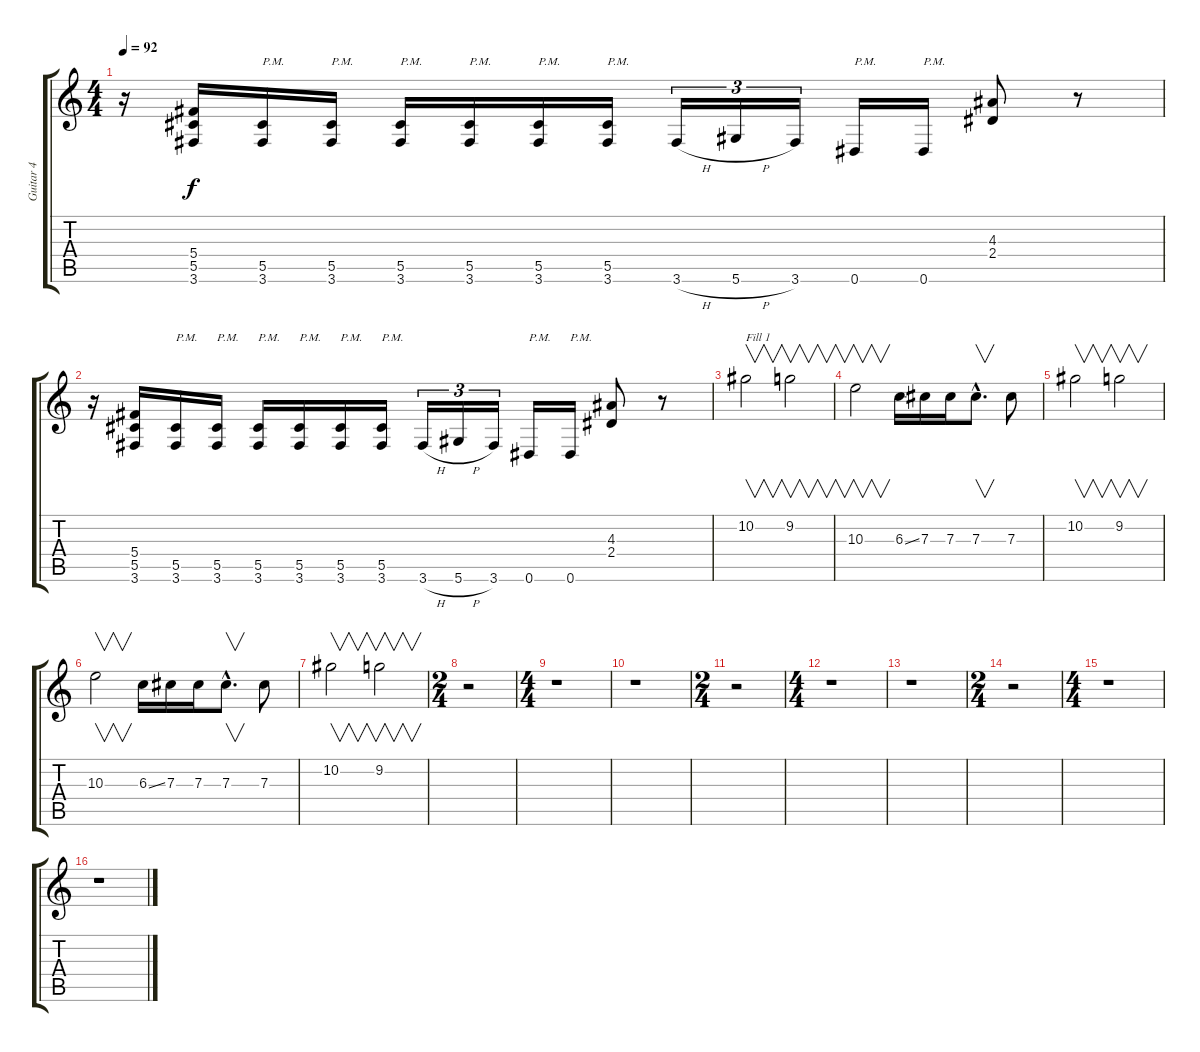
\track ("Guitar 4" "Guitar 4") {instrument distortionguitar}
\staff {score tabs}
\tuning (Eb4 Bb3 Gb3 Db3 Ab2 Eb2) {hide}
\ts (4 4)
\tempo 92
\clef g2
\ks c
r.16{dy f} (5.4 5.5 3.6).16 (5.5 3.6).16{txt "P.M."} (5.5 3.6).16{txt "P.M."} (5.5 3.6).16{txt "P.M."} (5.5 3.6).16{txt "P.M."} (5.5 3.6).16{txt "P.M."} (5.5 3.6).16{txt "P.M."} 3.6{h}.16{tu (3 2)} 5.6{h}.16{tu (3 2)} 3.6.16{tu (3 2)} 0.6.16{txt "P.M."} 0.6.16{txt "P.M."} (4.3 2.4).8 r.8 |
r.16 (5.4 5.5 3.6).16 (5.5 3.6).16{txt "P.M."} (5.5 3.6).16{txt "P.M."} (5.5 3.6).16{txt "P.M."} (5.5 3.6).16{txt "P.M."} (5.5 3.6).16{txt "P.M."} (5.5 3.6).16{txt "P.M."} 3.6{h}.16{tu (3 2)} 5.6{h}.16{tu (3 2)} 3.6.16{tu (3 2)} 0.6.16{txt "P.M."} 0.6.16{txt "P.M."} (4.3 2.4).8 r.8 |
10.2.2{v txt "Fill 1"} 9.2.2{v} |
10.3.2{v} 6.3{ss}.16 7.3.16 7.3.16 7.3{hac}.8{v d} 7.3.8 |
10.2.2{v} 9.2.2{v} |
10.3.2{v} 6.3{ss}.16 7.3.16 7.3.16 7.3{hac}.8{v d} 7.3.8 |
10.2.2{v} 9.2.2{v} |
\ts (2 4)
r.2 |
\ts (4 4)
r.1 |
r.1 |
\ts (2 4)
r.2 |
\ts (4 4)
r.1 |
r.1 |
\ts (2 4)
r.2 |
\ts (4 4)
r.1 |
r.1
